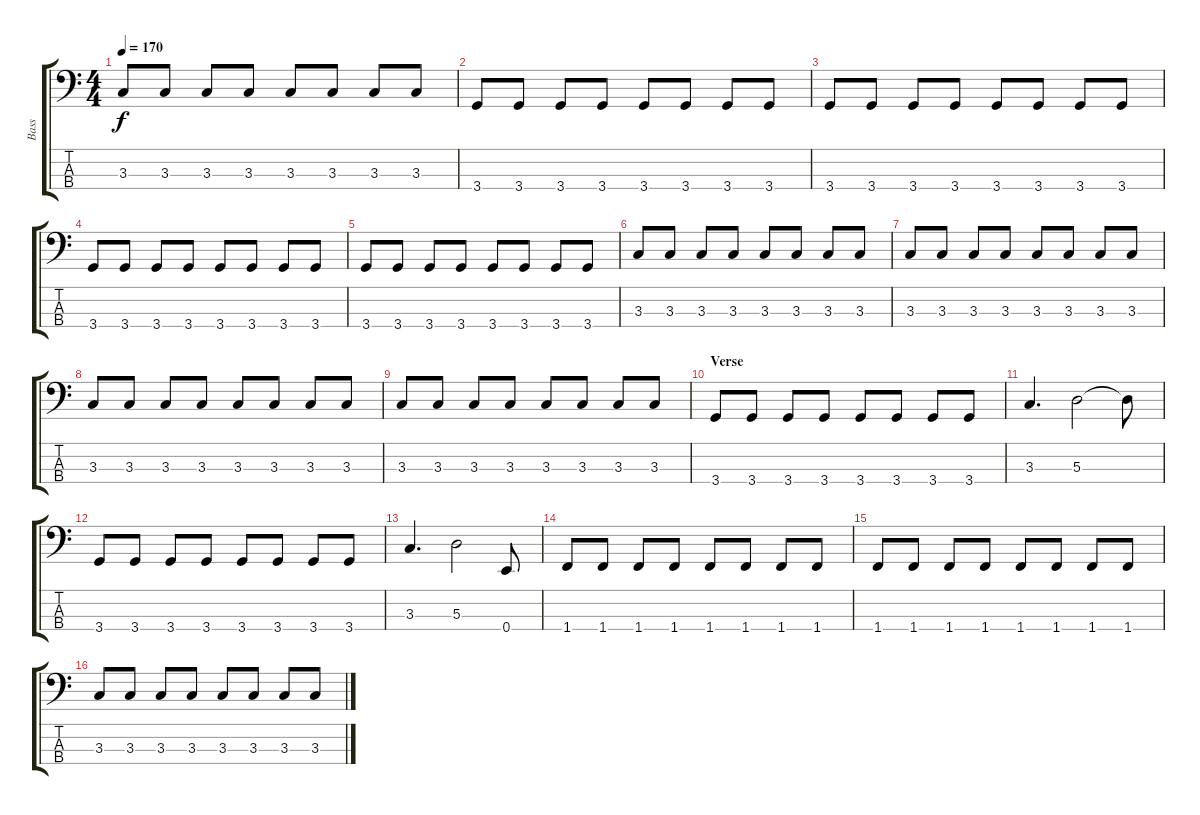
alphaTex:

\track ("Bass" "Bass") {instrument electricbasspick}
\staff {score tabs}
\tuning (G2 D2 A1 E1) {hide}
\ts (4 4)
\tempo 170
\clef f4
\ks c
3.3.8{dy f} 3.3.8 3.3.8 3.3.8 3.3.8 3.3.8 3.3.8 3.3.8 |
3.4.8 3.4.8 3.4.8 3.4.8 3.4.8 3.4.8 3.4.8 3.4.8 |
3.4.8 3.4.8 3.4.8 3.4.8 3.4.8 3.4.8 3.4.8 3.4.8 |
3.4.8 3.4.8 3.4.8 3.4.8 3.4.8 3.4.8 3.4.8 3.4.8 |
3.4.8 3.4.8 3.4.8 3.4.8 3.4.8 3.4.8 3.4.8 3.4.8 |
3.3.8 3.3.8 3.3.8 3.3.8 3.3.8 3.3.8 3.3.8 3.3.8 |
3.3.8 3.3.8 3.3.8 3.3.8 3.3.8 3.3.8 3.3.8 3.3.8 |
3.3.8 3.3.8 3.3.8 3.3.8 3.3.8 3.3.8 3.3.8 3.3.8 |
3.3.8 3.3.8 3.3.8 3.3.8 3.3.8 3.3.8 3.3.8 3.3.8 |
\section ("" "Verse")
3.4.8 3.4.8 3.4.8 3.4.8 3.4.8 3.4.8 3.4.8 3.4.8 |
3.3.4{d} 5.3.2 5.3{t}.8 |
3.4.8 3.4.8 3.4.8 3.4.8 3.4.8 3.4.8 3.4.8 3.4.8 |
3.3.4{d} 5.3.2 0.4.8 |
1.4.8 1.4.8 1.4.8 1.4.8 1.4.8 1.4.8 1.4.8 1.4.8 |
1.4.8 1.4.8 1.4.8 1.4.8 1.4.8 1.4.8 1.4.8 1.4.8 |
3.3.8 3.3.8 3.3.8 3.3.8 3.3.8 3.3.8 3.3.8 3.3.8
